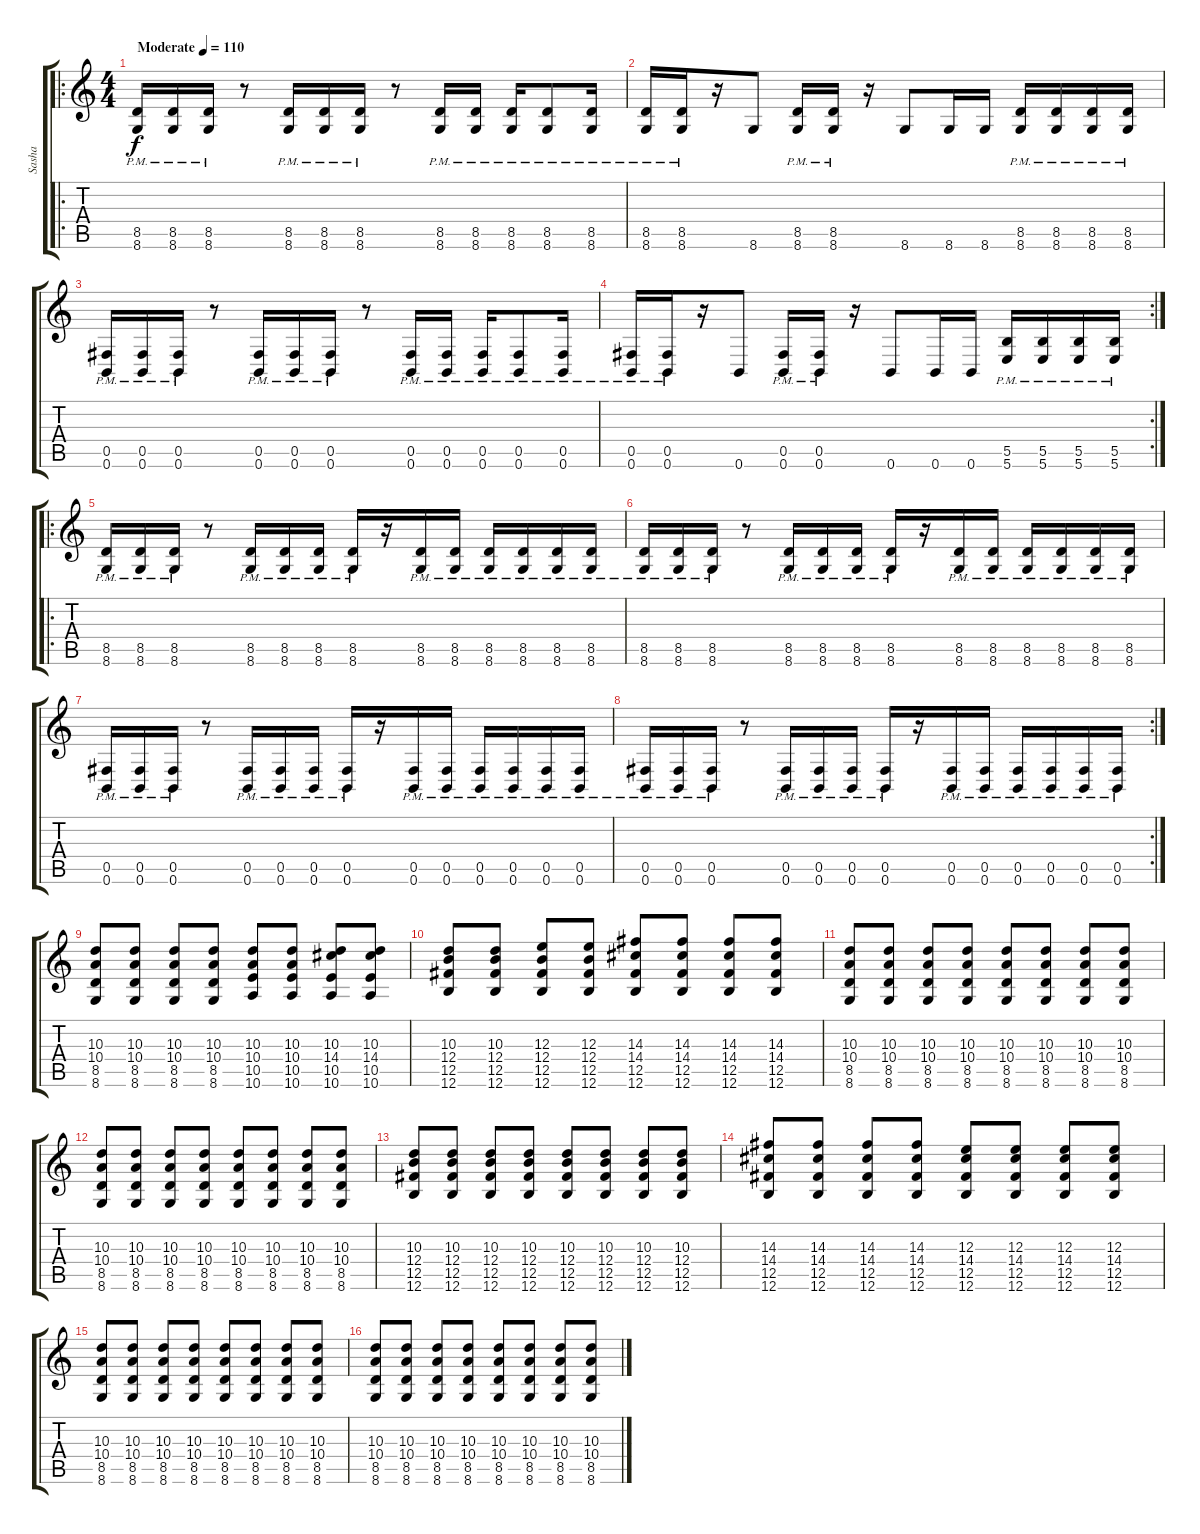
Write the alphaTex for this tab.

\track ("Sasha" "Sasha") {instrument distortionguitar}
\staff {score tabs}
\tuning (Db4 Ab3 E3 B2 Gb2 B1) {hide}
\ro
\ts (4 4)
\tempo (110 "Moderate")
\clef g2
\ks c
(8.5{pm} 8.6{pm}).16{dy f instrument distortionguitar} (8.5{pm} 8.6{pm}).16 (8.5{pm} 8.6{pm}).16 r.8 (8.5{pm} 8.6{pm}).16 (8.5{pm} 8.6{pm}).16 (8.5{pm} 8.6{pm}).16 r.8 (8.5{pm} 8.6{pm}).16 (8.5{pm} 8.6{pm}).16 (8.5{pm} 8.6{pm}).16 (8.5{pm} 8.6{pm}).8 (8.5{pm} 8.6{pm}).16 |
(8.5{pm} 8.6{pm}).16 (8.5{pm} 8.6{pm}).16 r.16 8.6.8 (8.5{pm} 8.6{pm}).16 (8.5{pm} 8.6{pm}).16 r.16 8.6.8 8.6.16 8.6.16 (8.5{pm} 8.6{pm}).16 (8.5{pm} 8.6{pm}).16 (8.5{pm} 8.6{pm}).16 (8.5{pm} 8.6{pm}).16 |
(0.5{pm} 0.6{pm}).16 (0.5{pm} 0.6{pm}).16 (0.5{pm} 0.6{pm}).16 r.8 (0.5{pm} 0.6{pm}).16 (0.5{pm} 0.6{pm}).16 (0.5{pm} 0.6{pm}).16 r.8 (0.5{pm} 0.6{pm}).16 (0.5{pm} 0.6{pm}).16 (0.5{pm} 0.6{pm}).16 (0.5{pm} 0.6{pm}).8 (0.5{pm} 0.6{pm}).16 |
\rc 2
(0.5{pm} 0.6{pm}).16 (0.5{pm} 0.6{pm}).16 r.16 0.6.8 (0.5{pm} 0.6{pm}).16 (0.5{pm} 0.6{pm}).16 r.16 0.6.8 0.6.16 0.6.16 (5.5{pm} 5.6{pm}).16 (5.5{pm} 5.6{pm}).16 (5.5{pm} 5.6{pm}).16 (5.5{pm} 5.6{pm}).16 |
\ro
(8.5{pm} 8.6{pm}).16 (8.5{pm} 8.6{pm}).16 (8.5{pm} 8.6{pm}).16 r.8 (8.5{pm} 8.6{pm}).16 (8.5{pm} 8.6{pm}).16 (8.5{pm} 8.6{pm}).16 (8.5{pm} 8.6{pm}).16 r.16 (8.5{pm} 8.6{pm}).16 (8.5{pm} 8.6{pm}).16 (8.5{pm} 8.6{pm}).16 (8.5{pm} 8.6{pm}).16 (8.5{pm} 8.6{pm}).16 (8.5{pm} 8.6{pm}).16 |
(8.5{pm} 8.6{pm}).16 (8.5{pm} 8.6{pm}).16 (8.5{pm} 8.6{pm}).16 r.8 (8.5{pm} 8.6{pm}).16 (8.5{pm} 8.6{pm}).16 (8.5{pm} 8.6{pm}).16 (8.5{pm} 8.6{pm}).16 r.16 (8.5{pm} 8.6{pm}).16 (8.5{pm} 8.6{pm}).16 (8.5{pm} 8.6{pm}).16 (8.5{pm} 8.6{pm}).16 (8.5{pm} 8.6{pm}).16 (8.5{pm} 8.6{pm}).16 |
(0.5{pm} 0.6{pm}).16 (0.5{pm} 0.6{pm}).16 (0.5{pm} 0.6{pm}).16 r.8 (0.5{pm} 0.6{pm}).16 (0.5{pm} 0.6{pm}).16 (0.5{pm} 0.6{pm}).16 (0.5{pm} 0.6{pm}).16 r.16 (0.5{pm} 0.6{pm}).16 (0.5{pm} 0.6{pm}).16 (0.5{pm} 0.6{pm}).16 (0.5{pm} 0.6{pm}).16 (0.5{pm} 0.6{pm}).16 (0.5{pm} 0.6{pm}).16 |
\rc 2
(0.5{pm} 0.6{pm}).16 (0.5{pm} 0.6{pm}).16 (0.5{pm} 0.6{pm}).16 r.8 (0.5{pm} 0.6{pm}).16 (0.5{pm} 0.6{pm}).16 (0.5{pm} 0.6{pm}).16 (0.5{pm} 0.6{pm}).16 r.16 (0.5{pm} 0.6{pm}).16 (0.5{pm} 0.6{pm}).16 (0.5{pm} 0.6{pm}).16 (0.5{pm} 0.6{pm}).16 (0.5{pm} 0.6{pm}).16 (0.5{pm} 0.6{pm}).16 |
(10.3 10.4 8.5 8.6).8 (10.3 10.4 8.5 8.6).8 (10.3 10.4 8.5 8.6).8 (10.3 10.4 8.5 8.6).8 (10.3 10.4 10.5 10.6).8 (10.3 10.4 10.5 10.6).8 (10.3 14.4 10.5 10.6).8 (10.3 14.4 10.5 10.6).8 |
(10.3 12.4 12.5 12.6).8 (10.3 12.4 12.5 12.6).8 (12.3 12.4 12.5 12.6).8 (12.3 12.4 12.5 12.6).8 (14.3 14.4 12.5 12.6).8 (14.3 14.4 12.5 12.6).8 (14.3 14.4 12.5 12.6).8 (14.3 14.4 12.5 12.6).8 |
(10.3 10.4 8.5 8.6).8 (10.3 10.4 8.5 8.6).8 (10.3 10.4 8.5 8.6).8 (10.3 10.4 8.5 8.6).8 (10.3 10.4 8.5 8.6).8 (10.3 10.4 8.5 8.6).8 (10.3 10.4 8.5 8.6).8 (10.3 10.4 8.5 8.6).8 |
(10.3 10.4 8.5 8.6).8 (10.3 10.4 8.5 8.6).8 (10.3 10.4 8.5 8.6).8 (10.3 10.4 8.5 8.6).8 (10.3 10.4 8.5 8.6).8 (10.3 10.4 8.5 8.6).8 (10.3 10.4 8.5 8.6).8 (10.3 10.4 8.5 8.6).8 |
(10.3 12.4 12.5 12.6).8 (10.3 12.4 12.5 12.6).8 (10.3 12.4 12.5 12.6).8 (10.3 12.4 12.5 12.6).8 (10.3 12.4 12.5 12.6).8 (10.3 12.4 12.5 12.6).8 (10.3 12.4 12.5 12.6).8 (10.3 12.4 12.5 12.6).8 |
(14.3 14.4 12.5 12.6).8 (14.3 14.4 12.5 12.6).8 (14.3 14.4 12.5 12.6).8 (14.3 14.4 12.5 12.6).8 (12.3 14.4 12.5 12.6).8 (12.3 14.4 12.5 12.6).8 (12.3 14.4 12.5 12.6).8 (12.3 14.4 12.5 12.6).8 |
(10.3 10.4 8.5 8.6).8 (10.3 10.4 8.5 8.6).8 (10.3 10.4 8.5 8.6).8 (10.3 10.4 8.5 8.6).8 (10.3 10.4 8.5 8.6).8 (10.3 10.4 8.5 8.6).8 (10.3 10.4 8.5 8.6).8 (10.3 10.4 8.5 8.6).8 |
(10.3 10.4 8.5 8.6).8 (10.3 10.4 8.5 8.6).8 (10.3 10.4 8.5 8.6).8 (10.3 10.4 8.5 8.6).8 (10.3 10.4 8.5 8.6).8 (10.3 10.4 8.5 8.6).8 (10.3 10.4 8.5 8.6).8 (10.3 10.4 8.5 8.6).8
